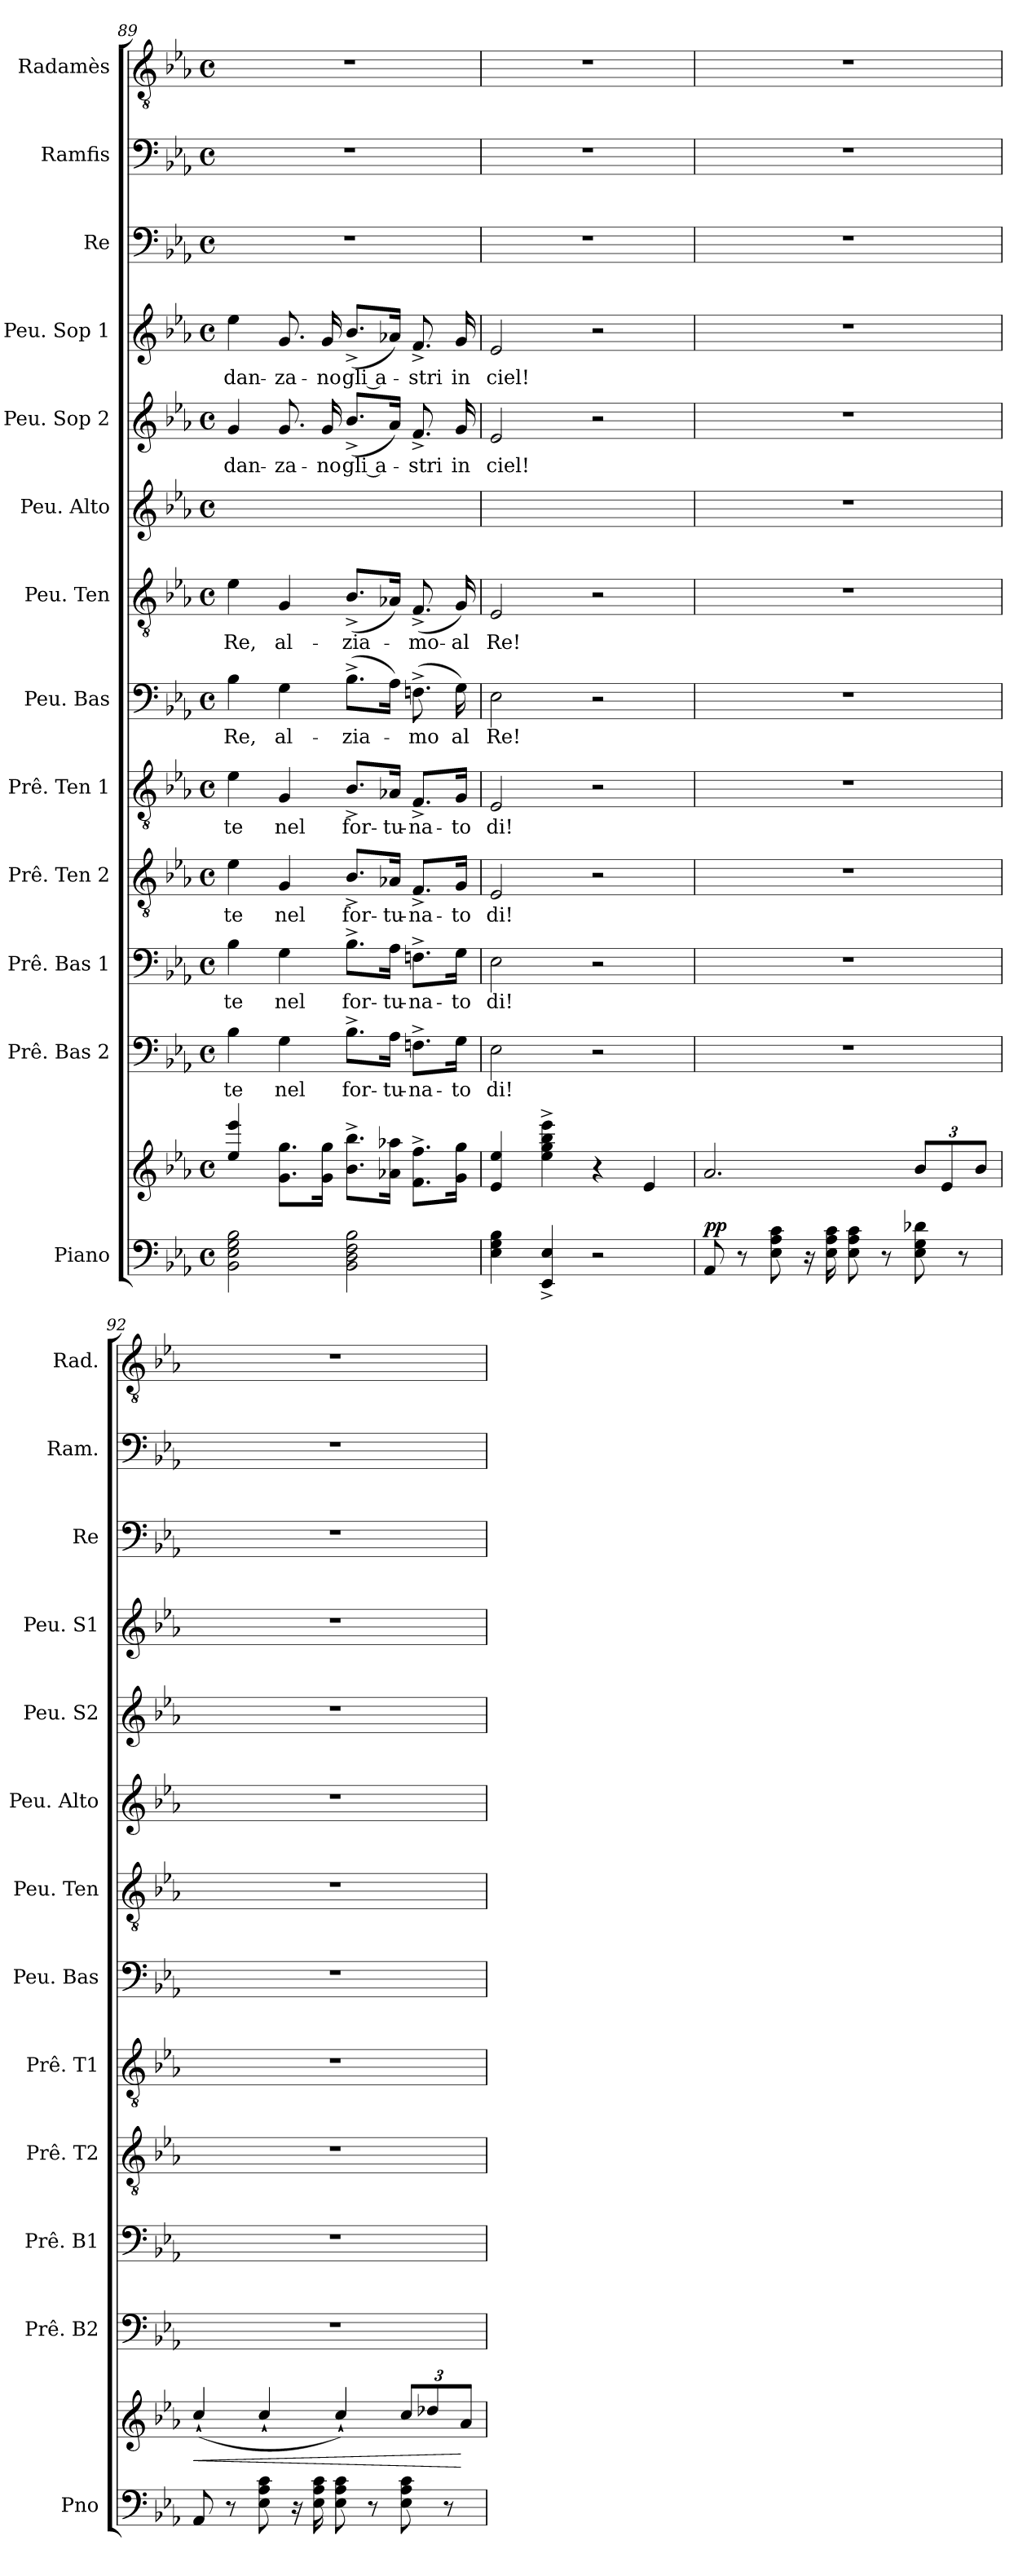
**kern	**kern	**dynam	**kern	**text	**kern	**text	**kern	**text	**kern	**text	**kern	**text	**kern	**text	**kern	**kern	**text	**kern	**text	**kern	**kern	**kern
*part13	*part13	*part13	*part12	*part12	*part11	*part11	*part10	*part10	*part9	*part9	*part8	*part8	*part7	*part7	*part6	*part5	*part5	*part4	*part4	*part3	*part2	*part1
*staff14	*staff13	*staff13/14	*staff12	*staff12	*staff11	*staff11	*staff10	*staff10	*staff9	*staff9	*staff8	*staff8	*staff7	*staff7	*staff6	*staff5	*staff5	*staff4	*staff4	*staff3	*staff2	*staff1
*I"Piano	*	*	*I"Prê. Bas 2	*	*I"Prê. Bas 1	*	*I"Prê. Ten 2	*	*I"Prê. Ten 1	*	*I"Peu. Bas	*	*I"Peu. Ten	*	*I"Peu. Alto	*I"Peu. Sop 2	*	*I"Peu. Sop 1	*	*I"Re	*I"Ramfis	*I"Radamès
*I'Pno	*	*	*I'Prê. B2	*	*I'Prê. B1	*	*I'Prê. T2	*	*I'Prê. T1	*	*I'Peu. Bas	*	*I'Peu. Ten	*	*I'Peu. Alto	*I'Peu. S2	*	*I'Peu. S1	*	*I'Re	*I'Ram.	*I'Rad.
*clefF4	*clefG2	*	*clefF4	*	*clefF4	*	*clefGv2	*	*clefGv2	*	*clefF4	*	*clefGv2	*	*clefG2	*clefG2	*	*clefG2	*	*clefF4	*clefF4	*clefGv2
*k[b-e-a-]	*k[b-e-a-]	*	*k[b-e-a-]	*	*k[b-e-a-]	*	*k[b-e-a-]	*	*k[b-e-a-]	*	*k[b-e-a-]	*	*k[b-e-a-]	*	*k[b-e-a-]	*k[b-e-a-]	*	*k[b-e-a-]	*	*k[b-e-a-]	*k[b-e-a-]	*k[b-e-a-]
*M4/4	*M4/4	*	*M4/4	*	*M4/4	*	*M4/4	*	*M4/4	*	*M4/4	*	*M4/4	*	*M4/4	*M4/4	*	*M4/4	*	*M4/4	*M4/4	*M4/4
*met(c)	*met(c)	*	*met(c)	*	*met(c)	*	*met(c)	*	*met(c)	*	*met(c)	*	*met(c)	*	*met(c)	*met(c)	*	*met(c)	*	*met(c)	*met(c)	*met(c)
=89	=89	=89	=89	=89	=89	=89	=89	=89	=89	=89	=89	=89	=89	=89	=89	=89	=89	=89	=89	=89	=89	=89
!	!	!	!	!LO:LY:b:color=#0055FF	!	!LO:LY:b:color=#0055FF	!	!LO:LY:b:color=#0055FF	!	!LO:LY:b:color=#0055FF	!	!LO:LY:b:color=#AA0000	!	!LO:LY:b:color=#0055FF	!	!	!LO:LY:b:color=#0055FF	!	!LO:LY:b:color=#0055FF	!	!	!
2BB-\ 2E-\ 2G\ 2B-\	4ee-/ 4eee-/	.	4B-\	-te	4B-\	-te	4e-\	-te	4e-\	-te	4B-\	Re,	4e-\	Re,	1ryy	4g/	dan-	4ee-\	dan-	1r	1r	1r
!	!	!	!	!LO:LY:b:color=#0055FF	!	!LO:LY:b:color=#0055FF	!	!LO:LY:b:color=#0055FF	!	!LO:LY:b:color=#0055FF	!	!LO:LY:b:color=#AA0000	!	!LO:LY:b:color=#0055FF	!	!	!LO:LY:b:color=#0055FF	!	!LO:LY:b:color=#0055FF	!	!	!
.	8.g\ 8.gg\L	.	4G\	nel	4G\	nel	4G/	nel	4G/	nel	4G\	al-	4G/	al-	.	8.g/	-za-	8.g/	-za-	.	.	.
!	!	!	!	!	!	!	!	!	!	!	!	!	!	!	!	!	!LO:LY:b:color=#0055FF	!	!LO:LY:b:color=#0055FF	!	!	!
.	16g\ 16gg\Jk	.	.	.	.	.	.	.	.	.	.	.	.	.	.	16g/	-no	16g/	-no	.	.	.
!	!	!	!	!LO:LY:b:color=#0055FF	!	!LO:LY:b:color=#0055FF	!	!LO:LY:b:color=#0055FF	!	!LO:LY:b:color=#0055FF	!	!LO:LY:b:color=#AA0000	!	!LO:LY:b:color=#0055FF	!	!	!LO:LY:b:color=#0055FF	!	!LO:LY:b:color=#0055FF	!	!	!
2BB-\ 2D\ 2F\ 2B-\	8.b-\^ 8.bb-\^L	.	8.B-^\L	for-	8.B-^\L	for-	8.B-^/L	for-	8.B-^/L	for-	(>8.B-^\L	-zia-	(<8.B-^/L	-zia-	.	(<8.b-^/L	gli a-	(<8.b-^/L	gli a-	.	.	.
!	!	!	!	!LO:LY:b:color=#0055FF	!	!LO:LY:b:color=#0055FF	!	!LO:LY:b:color=#0055FF	!	!LO:LY:b:color=#0055FF	!	!	!	!	!	!	!	!	!	!	!	!
.	16a-X\ 16aa-X\Jk	.	16A-\Jk	-tu-	16A-\Jk	-tu-	16A-X/Jk	-tu-	16A-X/Jk	-tu-	16A-\Jk)	.	16A-X/Jk)	.	.	16a-/Jk)	.	16a-X/Jk)	.	.	.	.
!	!	!	!	!LO:LY:b:color=#0055FF	!	!LO:LY:b:color=#0055FF	!	!LO:LY:b:color=#0055FF	!	!LO:LY:b:color=#0055FF	!	!LO:LY:b:color=#AA0000	!	!LO:LY:b:color=#0055FF	!	!	!LO:LY:b:color=#0055FF	!	!LO:LY:b:color=#0055FF	!	!	!
.	8.f\^ 8.ff\^L	.	8.Fn^\L	-na-	8.Fn^\L	-na-	8.F^/L	-na-	8.F^/L	-na-	(>8.Fn^\	-mo	(<8.F^/	mo-	.	8.f^/	-stri	8.f^/	-stri	.	.	.
!	!	!	!	!LO:LY:b:color=#0055FF	!	!LO:LY:b:color=#0055FF	!	!LO:LY:b:color=#0055FF	!	!LO:LY:b:color=#0055FF	!	!LO:LY:b:color=#AA0000	!	!LO:LY:b:color=#0055FF	!	!	!LO:LY:b:color=#0055FF	!	!LO:LY:b:color=#0055FF	!	!	!
.	16g\ 16gg\Jk	.	16G\Jk	-to	16G\Jk	-to	16G/Jk	-to	16G/Jk	-to	16G\)	al	16G/)	-al	.	16g/	in	16g/	in	.	.	.
=90	=90	=90	=90	=90	=90	=90	=90	=90	=90	=90	=90	=90	=90	=90	=90	=90	=90	=90	=90	=90	=90	=90
!	!	!	!	!LO:LY:b:color=#0055FF	!	!LO:LY:b:color=#0055FF	!	!LO:LY:b:color=#0055FF	!	!LO:LY:b:color=#0055FF	!	!LO:LY:b:color=#AA0000	!	!LO:LY:b:color=#0055FF	!	!	!LO:LY:b:color=#0055FF	!	!LO:LY:b:color=#0055FF	!	!	!
4E-\ 4G\ 4B-\	4e-/ 4ee-/	.	2E-\	di!	2E-\	di!	2E-/	di!	2E-/	di!	2E-\	Re!	2E-/	Re!	1ryy	2e-/	ciel!	2e-/	ciel!	1r	1r	1r
4EE-/^ 4E-/^	4ee-\^ 4gg\^ 4bb-\^ 4eee-\^	.	.	.	.	.	.	.	.	.	.	.	.	.	.	.	.	.	.	.	.	.
2r	4r	.	2r	.	2r	.	2r	.	2r	.	2r	.	2r	.	.	2r	.	2r	.	.	.	.
.	4e-/	.	.	.	.	.	.	.	.	.	.	.	.	.	.	.	.	.	.	.	.	.
!!LO:LB:g=z
=91	=91	=91	=91	=91	=91	=91	=91	=91	=91	=91	=91	=91	=91	=91	=91	=91	=91	=91	=91	=91	=91	=91
!	!	!LO:DY:a=2	!	!	!	!	!	!	!	!	!	!	!	!	!	!	!	!	!	!	!	!
8AA-/	2.a-/	pp	1r	.	1r	.	1r	.	1r	.	1r	.	1r	.	1r	1r	.	1r	.	1r	1r	1r
8r	.	.	.	.	.	.	.	.	.	.	.	.	.	.	.	.	.	.	.	.	.	.
8E-\ 8A-\ 8c\	.	.	.	.	.	.	.	.	.	.	.	.	.	.	.	.	.	.	.	.	.	.
16r	.	.	.	.	.	.	.	.	.	.	.	.	.	.	.	.	.	.	.	.	.	.
16E-\ 16A-\ 16c\	.	.	.	.	.	.	.	.	.	.	.	.	.	.	.	.	.	.	.	.	.	.
8E-\ 8A-\ 8c\	.	.	.	.	.	.	.	.	.	.	.	.	.	.	.	.	.	.	.	.	.	.
8r	.	.	.	.	.	.	.	.	.	.	.	.	.	.	.	.	.	.	.	.	.	.
*	*Xbrackettup	*	*	*	*	*	*	*	*	*	*	*	*	*	*	*	*	*	*	*	*	*
8E-\ 8G\ 8d-X\	12b-/L	.	.	.	.	.	.	.	.	.	.	.	.	.	.	.	.	.	.	.	.	.
.	12e-/	.	.	.	.	.	.	.	.	.	.	.	.	.	.	.	.	.	.	.	.	.
8r	.	.	.	.	.	.	.	.	.	.	.	.	.	.	.	.	.	.	.	.	.	.
.	12b-/J	.	.	.	.	.	.	.	.	.	.	.	.	.	.	.	.	.	.	.	.	.
=92	=92	=92	=92	=92	=92	=92	=92	=92	=92	=92	=92	=92	=92	=92	=92	=92	=92	=92	=92	=92	=92	=92
!	!	!LO:HP:b	!	!	!	!	!	!	!	!	!	!	!	!	!	!	!	!	!	!	!	!
8AA-/	(<4cc`/	<	1r	.	1r	.	1r	.	1r	.	1r	.	1r	.	1r	1r	.	1r	.	1r	1r	1r
8r	.	.	.	.	.	.	.	.	.	.	.	.	.	.	.	.	.	.	.	.	.	.
8E-\ 8A-\ 8c\	4cc`/	.	.	.	.	.	.	.	.	.	.	.	.	.	.	.	.	.	.	.	.	.
16r	.	.	.	.	.	.	.	.	.	.	.	.	.	.	.	.	.	.	.	.	.	.
16E-\ 16A-\ 16c\	.	.	.	.	.	.	.	.	.	.	.	.	.	.	.	.	.	.	.	.	.	.
8E-\ 8A-\ 8c\	4cc`/)	.	.	.	.	.	.	.	.	.	.	.	.	.	.	.	.	.	.	.	.	.
8r	.	.	.	.	.	.	.	.	.	.	.	.	.	.	.	.	.	.	.	.	.	.
8E-\ 8A-\ 8c\	12cc/L	.	.	.	.	.	.	.	.	.	.	.	.	.	.	.	.	.	.	.	.	.
.	12dd-X/	.	.	.	.	.	.	.	.	.	.	.	.	.	.	.	.	.	.	.	.	.
8r	.	.	.	.	.	.	.	.	.	.	.	.	.	.	.	.	.	.	.	.	.	.
.	12a-/J	[	.	.	.	.	.	.	.	.	.	.	.	.	.	.	.	.	.	.	.	.
=	=	=	=	=	=	=	=	=	=	=	=	=	=	=	=	=	=	=	=	=	=	=
*-	*-	*-	*-	*-	*-	*-	*-	*-	*-	*-	*-	*-	*-	*-	*-	*-	*-	*-	*-	*-	*-	*-
